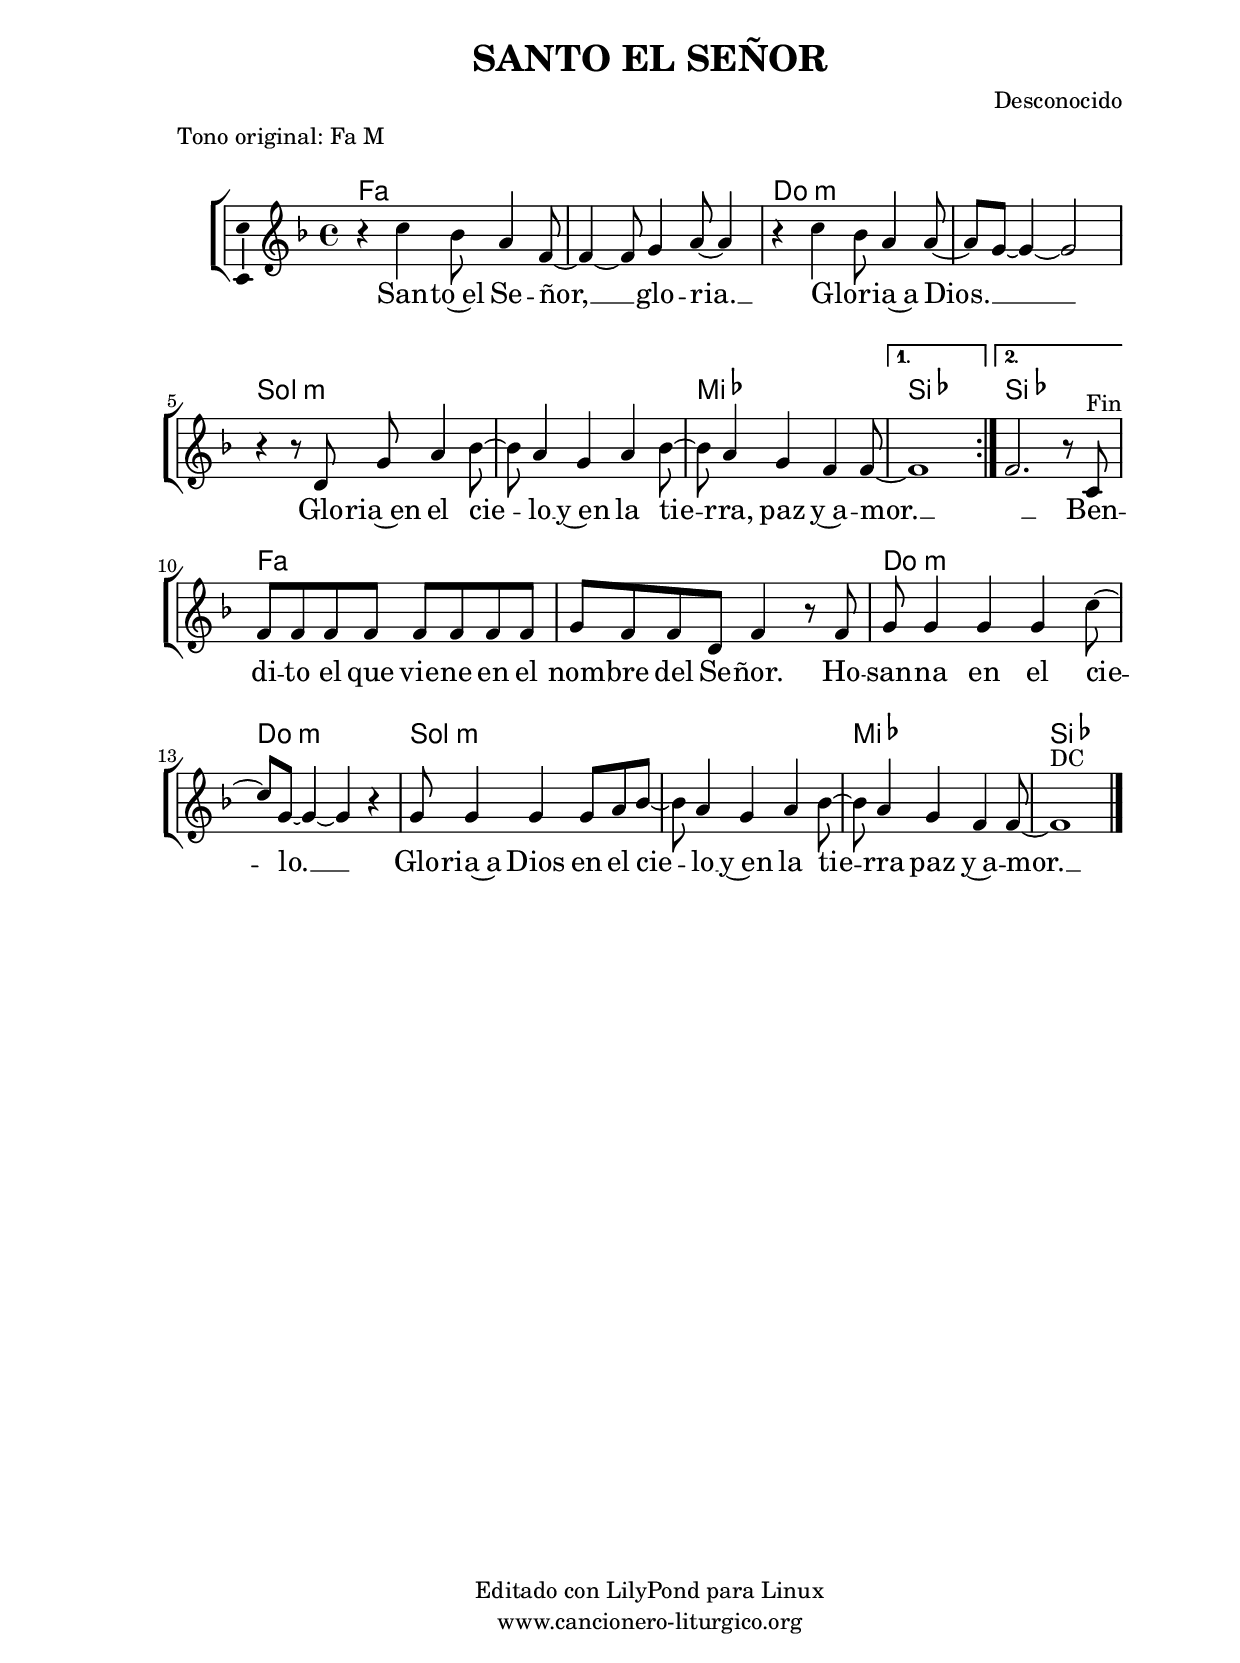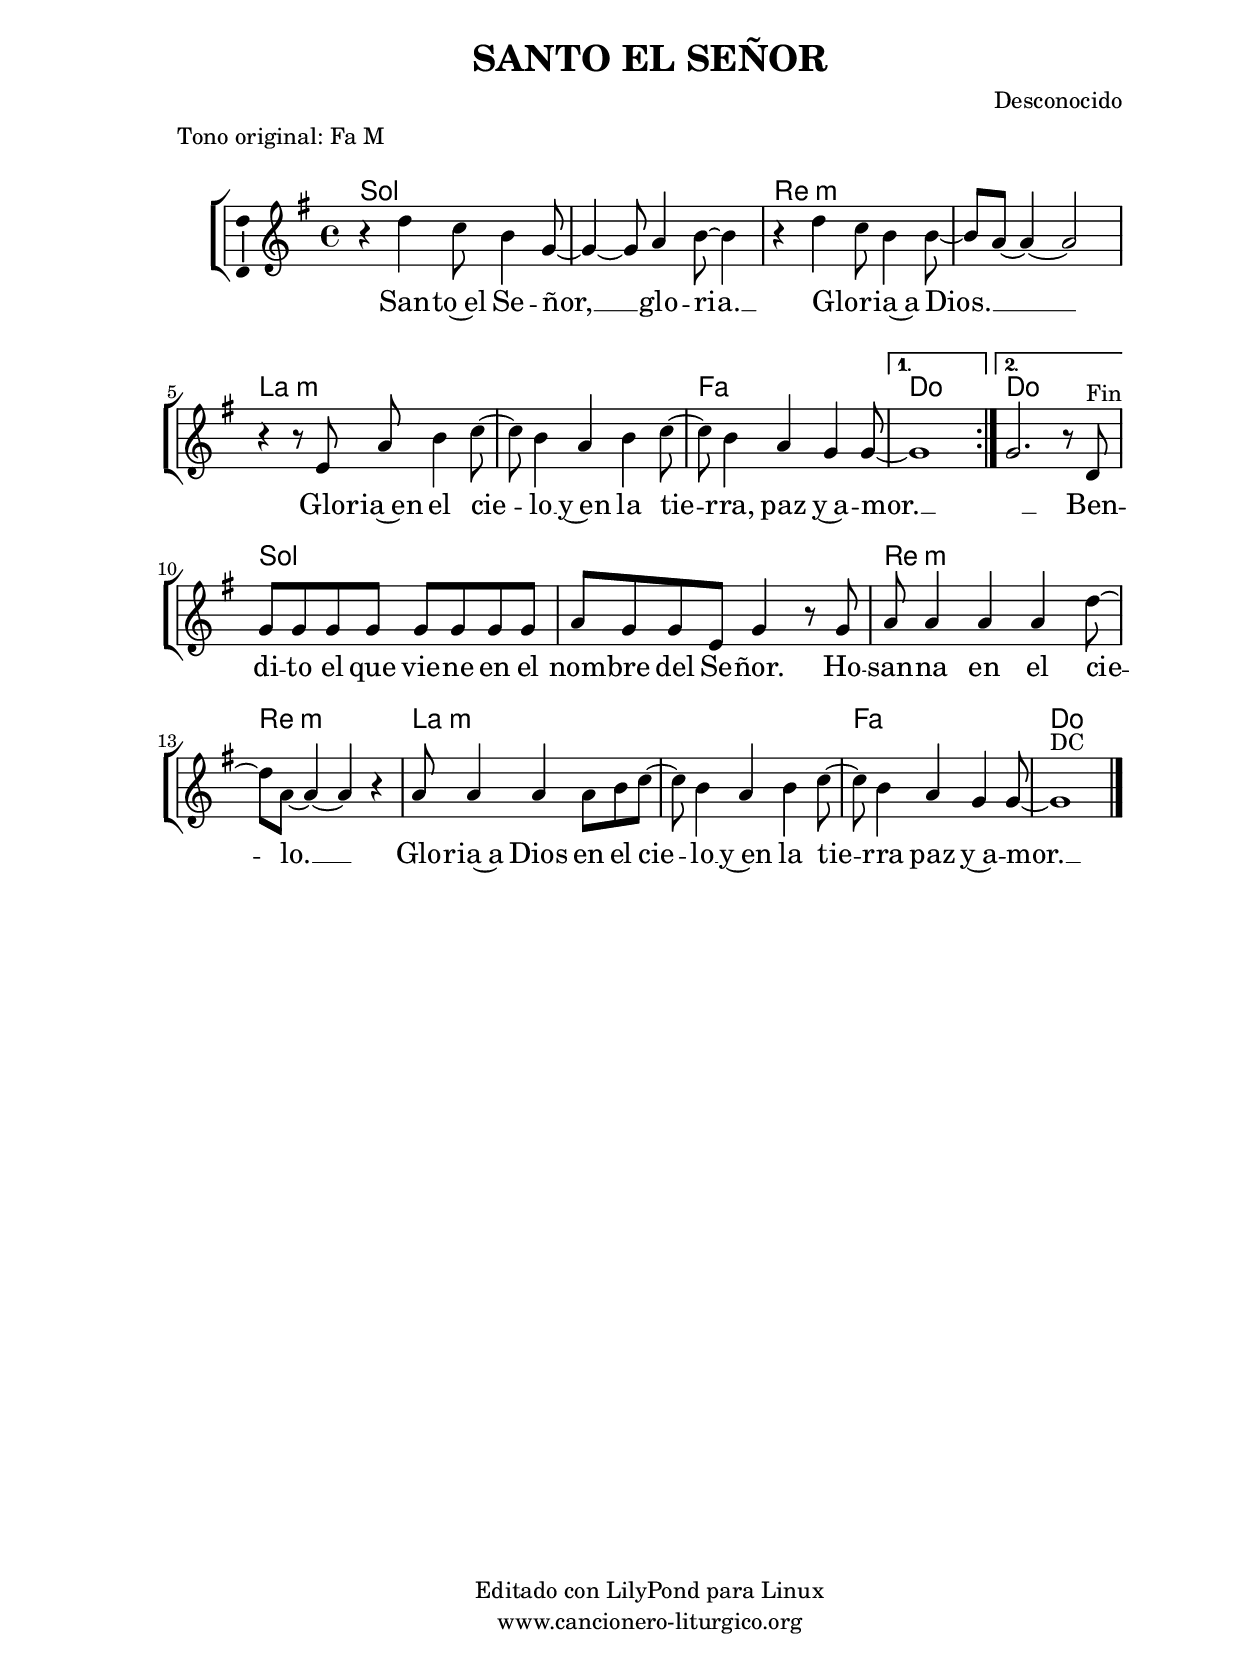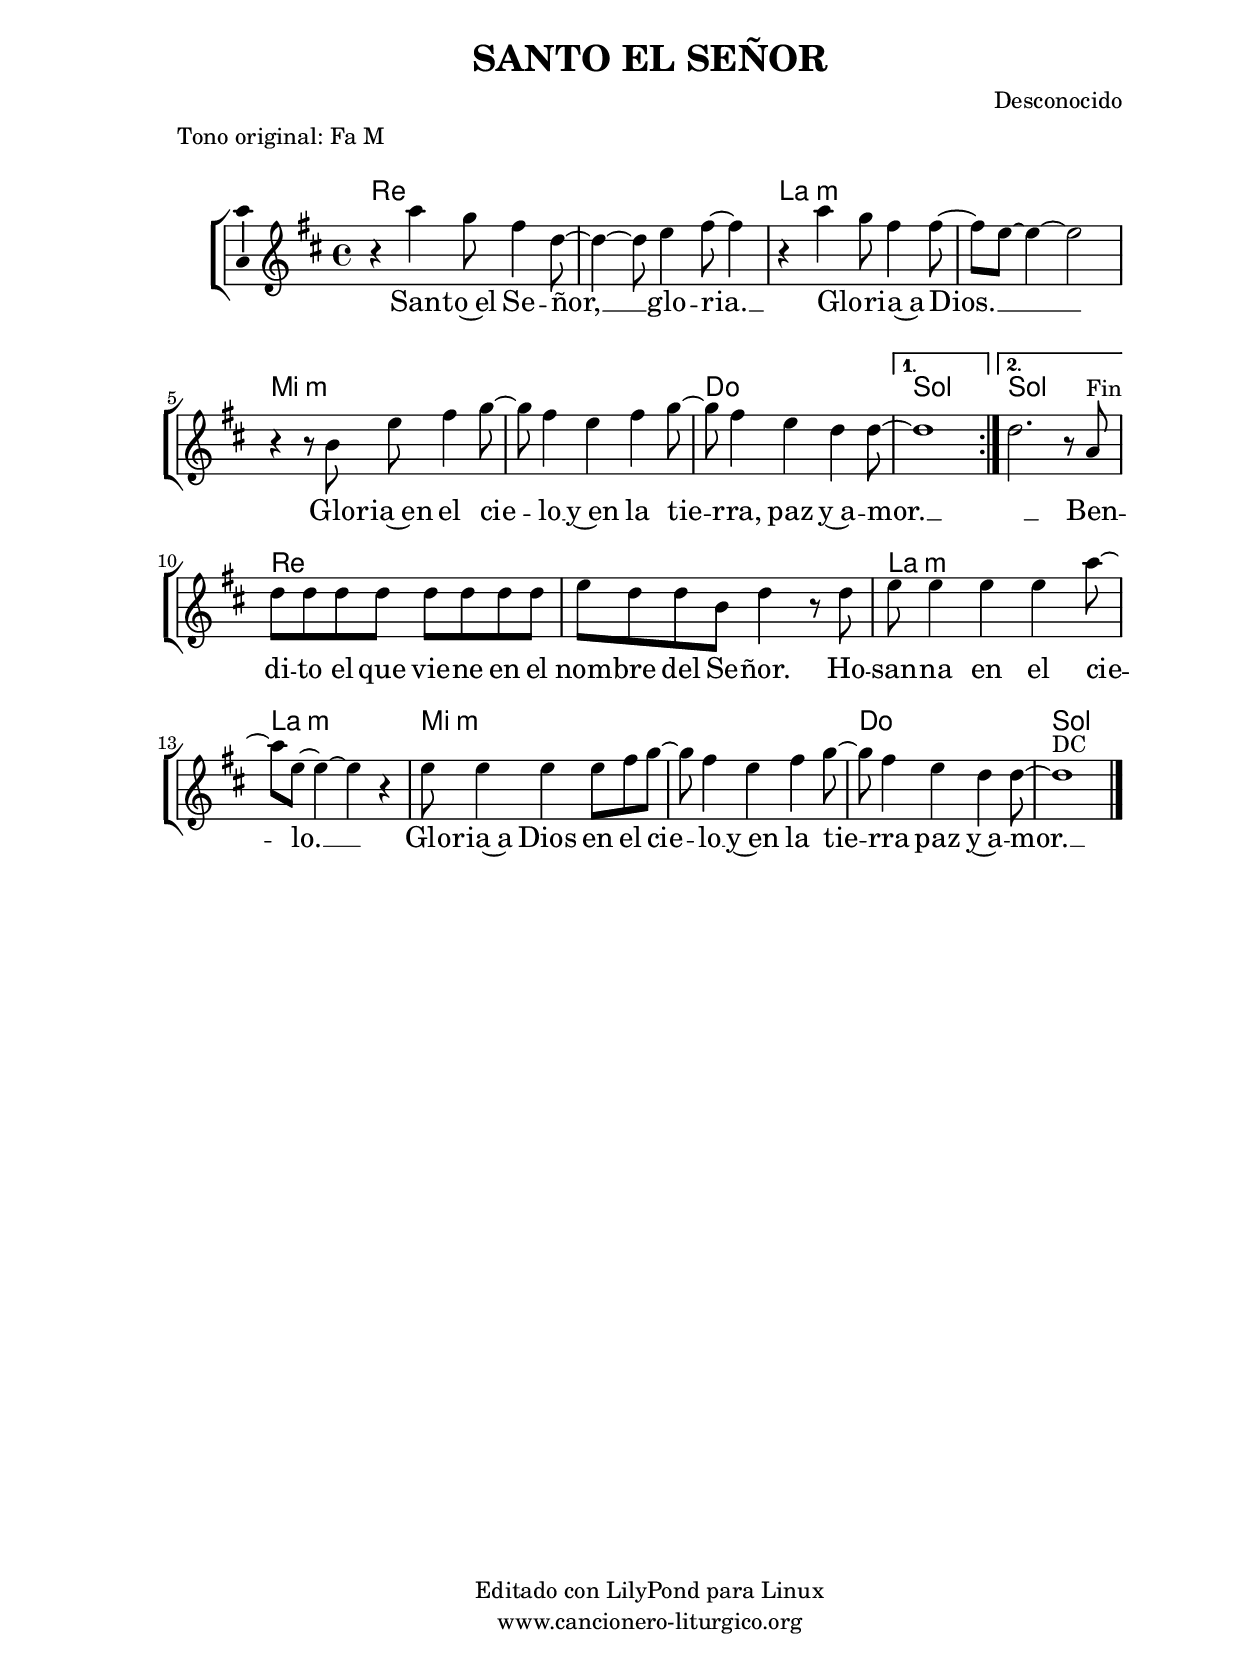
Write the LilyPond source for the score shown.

%
%para convertir .midi en .wav:
%timidity filename.midi -Ow -o finename.wav
%
%
%Para convertir de .wav a .mp3:
%lame -h -m j filename.wav
%
%
%para escuchar el midi:
%timidity nombrefichero.midi
%


%versión de lilypond para la que se ha escrito esta partitura:
\version "2.16.0"

	%Tamaño papel
	#(set-default-paper-size "a4")
	%Tamaño partitura
	#(set-global-staff-size 20)
	%No responde al pulsar sobre una nota
	#(ly:set-option 'point-and-click #f)

%parámetros del encabezamiento:
\header {
	title = "SANTO EL SEÑOR"
	subtitle = ""
	composer = "Desconocido"
	poet = ""
	meter = "Tono original: Fa M"
	arranger = ""
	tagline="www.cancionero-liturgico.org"
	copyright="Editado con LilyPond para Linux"
	}

%parámetros asociados al papel:
\paper  {
	oddHeaderMarkup = \markup {\fill-line { \on-the-fly #not-first-page \fromproperty #'header:title \on-the-fly #not-first-page \fromproperty #'header:composer }}
	evenHeaderMarkup = \markup {\fill-line { \fromproperty #'header:composer \fromproperty #'header:title }}
	#(set-paper-size "a4")
	print-page-number = ##f
	first-page-number = 1
	print-first-page-number = ##f
%	head-separation = 3.0 \cm
	top-margin = 2.0 \cm
	bottom-margin = 0.5\cm
%%%	bottom-margin = 0.0\cm
	left-margin = 3.0 \cm
	line-width = 16.0 \cm 
	indent = 8\mm
	interscoreline = 2.\mm
	between-system-space = 15\mm
%	para que las partituras no llenen la hoja:
	ragged-bottom = ##t
%	idem para la última hoja:
	ragged-last-bottom = ##f
%	para que las partituras llenen el ancho del papel:
	ragged-last = ##f
	after-title-space = 2.5 \cm
%page-count=1
%system-count=8

	%Flexible Vertical Spacing
%	markup-markup-spacing =
%	#'((basic-distance . 15) (minimum-distance . 15) (padding . 3))
	markup-system-spacing =
	#'((basic-distance . 15) (minimum-distance . 15) (padding . 3))
	system-system-spacing =
	#'((basic-distance . 15) (minimum-distance . 15) (padding . 3))
	score-system-spacing =
	#'((basic-distance . 15) (minimum-distance . 15) (padding . 5))
%	top-system-spacing = % header
%	#'((basic-distance . 8) (minimum-distance . 0) (padding . 0))
%	top-markup-spacing =
%	#'((basic-distance . 20) (minimum-distance . 20) (padding . 0))
	last-bottom-spacing = % footer
	#'((basic-distance . 5) (minimum-distance . 5) (padding . 0))
%	score-markup-spacing =
%	#'((basic-distance . 16) (minimum-distance . 13) (padding . 0))

	}


%parámetros que afectan a toda la partitura:
global =  {
	%clave de sol (G):
	\clef G
	%armadura:
%	\transpose a bes
	\key f \major
	\tempo 4=120
	\set Score.tempoHideNote = ##t
	}


acordes = {
	\italianChords
	\chordmode {
%	\transpose a bes
{

\repeat volta 2 {
f1 f c:m c:m g:m g:m ees
}
\alternative {
{
bes1
}
{
bes1
}
}
f1 f c:m c:m g:m g:m ees bes

	}
	}
}


melodia = 
%\transpose a bes
{
	\relative c''{

	\time 4/4

\repeat volta 2 {
r4 c4 bes8 a4 f8~
f4~f8 g4 a8~a4
r4 c4 bes8 a4 a8~
a8 g8~g4~g2
r4 r8 d8 g a4 bes8~
bes8 a4 g a bes8~
bes8 a4 g f f8~
}
\alternative {
{
f1
}
{
f2. r8 c8^"Fin"
}
}

f8 f f f f f f f
g8 f f d f4 r8 f8
g8 g4 g g c8~
c8 g8~g4~g r4
g8 g4 g g8 a bes~
bes8 a4 g a bes8~
bes8 a4 g f f8~
f1^"DC"

\bar "|."
	}
	}


texto = \lyricmode {

San -- to~el Se -- ñor, __ glo -- ria. __
Glo -- _ ria~a Dios. __ _
Glo -- ria~en el cie -- lo __
y~en la tie -- rra, paz y~a -- mor. __
"  " __

Ben -- di -- to el que vie -- ne
en el nom -- bre del Se -- ñor.
Ho -- san -- na en el cie -- lo. __
Glo -- ria~a Dios en el cie -- lo __
y~en la tie -- rra paz y~a -- mor. __

	}


acordesStaff = \context ChordNames = acordesStaff <<
	\set chordChanges = ##t
	\acordes
	>>


vozStaff = \context Voice = vozStaff
\with {\consists "Ambitus_engraver"}
<<
%	\set Staff.instrumentName = ""
%	\set Staff.shortInstrumentName = ""
%	\set Staff.midiInstrument = #"clarinet"
%	\set Staff.midiInstrument = #"cello"
	\set Staff.midiInstrument = #"flute"
%	\set Staff.midiInstrument = #"electric guitar (jazz)"
%	\set Staff.midiInstrument = #"english horn"
%	\set Staff.midiInstrument = #"violin"
%	\set Staff.midiInstrument = #"glockenspiel"
	\set Staff.midiMinimumVolume = #0.7
	\set Staff.midiMaximumVolume = #0.9
	\global
	\melodia
	>>


textoStaff = \context Lyrics = textoStaff <<
	\lyricsto vozStaff \texto
	>>


\book {
	\score {
		\context ChoirStaff {
			\override StaffGroup.SystemStartBracket #'collapse-height = #1
			\override Score.SystemStartBar #'collapse-height = #1
			<<
			\acordesStaff
			\vozStaff
			\textoStaff
			>>
			}
		\layout {
	    		\context {
				\Lyrics
				\override LyricText #'font-size = #2
				}
	   		 \context {
				\Score
				\override StaffSymbol #'staff-space = #(magstep +3)
				}
			}
		}
	\score {
		\unfoldRepeats
		\context ChoirStaff {
			<<
			\acordesStaff
			\vozStaff
			>>
			}
		\midi {
	  		\context {
	  			\Score
				tempoWholesPerMinute = #(ly:make-moment 70 4)
				}
			}
		}
	}



#(define output-suffix "C")
\book {
	\score {
		\context ChoirStaff {
			\override StaffGroup.SystemStartBracket #'collapse-height = #1
			\override Score.SystemStartBar #'collapse-height = #1
\transpose c d
			<<
			\acordesStaff
			\vozStaff
			\textoStaff
			>>
			}
		\layout {
	    		\context {
				\Lyrics
				\override LyricText #'font-size = #2
				}
	   		 \context {
				\Score
				\override StaffSymbol #'staff-space = #(magstep +3)
				}
			}
		}
	}

#(define output-suffix "S")
\book {
	\score {
		\context ChoirStaff {
			\override StaffGroup.SystemStartBracket #'collapse-height = #1
			\override Score.SystemStartBar #'collapse-height = #1
\transpose c a
			<<
			\acordesStaff
			\vozStaff
			\textoStaff
			>>
			}
		\layout {
	    		\context {
				\Lyrics
				\override LyricText #'font-size = #2
				}
	   		 \context {
				\Score
				\override StaffSymbol #'staff-space = #(magstep +3)
				}
			}
		}
	}


